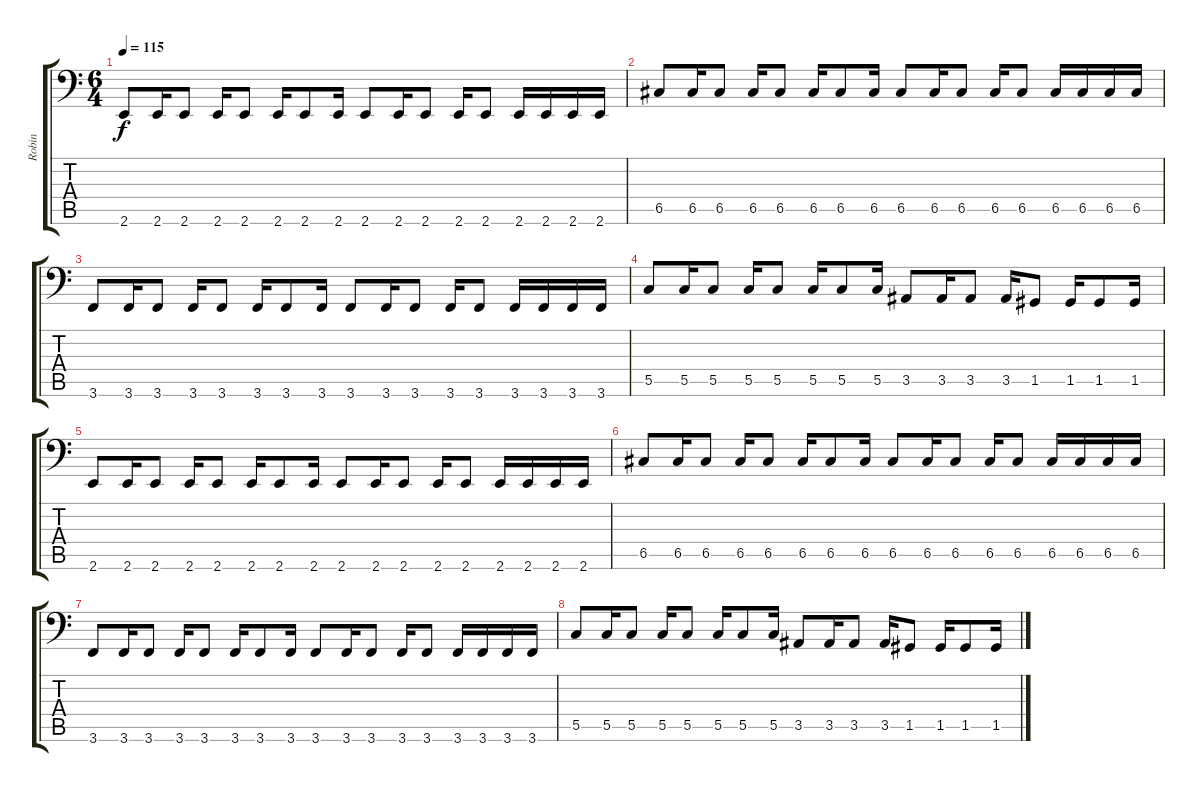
\track ("Robin" "Robin") {instrument electricbassfinger}
\staff {score tabs}
\tuning (D3 A2 F2 C2 G1 D1) {hide}
\ts (6 4)
\tempo 110
\tempo 115
\clef f4
\ks c
2.6.8{dy f} 2.6.16 2.6.8 2.6.16 2.6.8 2.6.16 2.6.8 2.6.16 2.6.8 2.6.16 2.6.8 2.6.16 2.6.8 2.6.16 2.6.16 2.6.16 2.6.16 |
6.5.8 6.5.16 6.5.8 6.5.16 6.5.8 6.5.16 6.5.8 6.5.16 6.5.8 6.5.16 6.5.8 6.5.16 6.5.8 6.5.16 6.5.16 6.5.16 6.5.16 |
3.6.8 3.6.16 3.6.8 3.6.16 3.6.8 3.6.16 3.6.8 3.6.16 3.6.8 3.6.16 3.6.8 3.6.16 3.6.8 3.6.16 3.6.16 3.6.16 3.6.16 |
5.5.8 5.5.16 5.5.8 5.5.16 5.5.8 5.5.16 5.5.8 5.5.16 3.5.8 3.5.16 3.5.8 3.5.16 1.5.8 1.5.16 1.5.8 1.5.16 |
2.6.8 2.6.16 2.6.8 2.6.16 2.6.8 2.6.16 2.6.8 2.6.16 2.6.8 2.6.16 2.6.8 2.6.16 2.6.8 2.6.16 2.6.16 2.6.16 2.6.16 |
6.5.8 6.5.16 6.5.8 6.5.16 6.5.8 6.5.16 6.5.8 6.5.16 6.5.8 6.5.16 6.5.8 6.5.16 6.5.8 6.5.16 6.5.16 6.5.16 6.5.16 |
3.6.8 3.6.16 3.6.8 3.6.16 3.6.8 3.6.16 3.6.8 3.6.16 3.6.8 3.6.16 3.6.8 3.6.16 3.6.8 3.6.16 3.6.16 3.6.16 3.6.16 |
5.5.8 5.5.16 5.5.8 5.5.16 5.5.8 5.5.16 5.5.8 5.5.16 3.5.8 3.5.16 3.5.8 3.5.16 1.5.8 1.5.16 1.5.8 1.5.16
